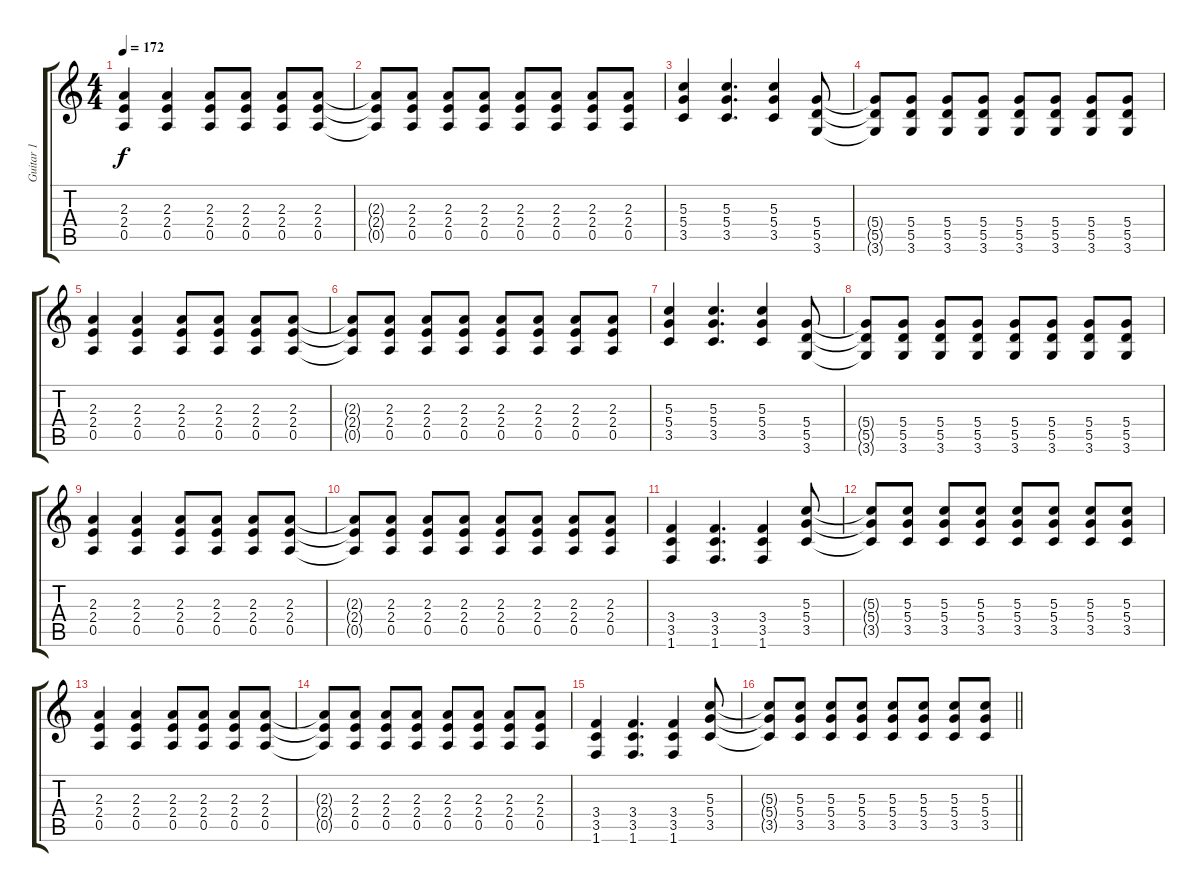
\track ("Guitar 1" "Guitar 1") {instrument distortionguitar}
\staff {score tabs}
\tuning (E4 B3 G3 D3 A2 E2) {hide}
\ts (4 4)
\tempo 172
\clef g2
\ks c
(2.3 2.4 0.5).4{dy f} (2.3 2.4 0.5).4 (2.3 2.4 0.5).8 (2.3 2.4 0.5).8 (2.3 2.4 0.5).8 (2.3 2.4 0.5).8 |
(2.3{t} 2.4{t} 0.5{t}).8 (2.3 2.4 0.5).8 (2.3 2.4 0.5).8 (2.3 2.4 0.5).8 (2.3 2.4 0.5).8 (2.3 2.4 0.5).8 (2.3 2.4 0.5).8 (2.3 2.4 0.5).8 |
(5.3 5.4 3.5).4 (5.3 5.4 3.5).4{d} (5.3 5.4 3.5).4 (5.4 5.5 3.6).8 |
(5.4{t} 5.5{t} 3.6{t}).8 (5.4 5.5 3.6).8 (5.4 5.5 3.6).8 (5.4 5.5 3.6).8 (5.4 5.5 3.6).8 (5.4 5.5 3.6).8 (5.4 5.5 3.6).8 (5.4 5.5 3.6).8 |
(2.3 2.4 0.5).4 (2.3 2.4 0.5).4 (2.3 2.4 0.5).8 (2.3 2.4 0.5).8 (2.3 2.4 0.5).8 (2.3 2.4 0.5).8 |
(2.3{t} 2.4{t} 0.5{t}).8 (2.3 2.4 0.5).8 (2.3 2.4 0.5).8 (2.3 2.4 0.5).8 (2.3 2.4 0.5).8 (2.3 2.4 0.5).8 (2.3 2.4 0.5).8 (2.3 2.4 0.5).8 |
(5.3 5.4 3.5).4 (5.3 5.4 3.5).4{d} (5.3 5.4 3.5).4 (5.4 5.5 3.6).8 |
(5.4{t} 5.5{t} 3.6{t}).8 (5.4 5.5 3.6).8 (5.4 5.5 3.6).8 (5.4 5.5 3.6).8 (5.4 5.5 3.6).8 (5.4 5.5 3.6).8 (5.4 5.5 3.6).8 (5.4 5.5 3.6).8 |
(2.3 2.4 0.5).4 (2.3 2.4 0.5).4 (2.3 2.4 0.5).8 (2.3 2.4 0.5).8 (2.3 2.4 0.5).8 (2.3 2.4 0.5).8 |
(2.3{t} 2.4{t} 0.5{t}).8 (2.3 2.4 0.5).8 (2.3 2.4 0.5).8 (2.3 2.4 0.5).8 (2.3 2.4 0.5).8 (2.3 2.4 0.5).8 (2.3 2.4 0.5).8 (2.3 2.4 0.5).8 |
(3.4 3.5 1.6).4 (3.4 3.5 1.6).4{d} (3.4 3.5 1.6).4 (5.3 5.4 3.5).8 |
(5.3{t} 5.4{t} 3.5{t}).8 (5.3 5.4 3.5).8 (5.3 5.4 3.5).8 (5.3 5.4 3.5).8 (5.3 5.4 3.5).8 (5.3 5.4 3.5).8 (5.3 5.4 3.5).8 (5.3 5.4 3.5).8 |
(2.3 2.4 0.5).4 (2.3 2.4 0.5).4 (2.3 2.4 0.5).8 (2.3 2.4 0.5).8 (2.3 2.4 0.5).8 (2.3 2.4 0.5).8 |
(2.3{t} 2.4{t} 0.5{t}).8 (2.3 2.4 0.5).8 (2.3 2.4 0.5).8 (2.3 2.4 0.5).8 (2.3 2.4 0.5).8 (2.3 2.4 0.5).8 (2.3 2.4 0.5).8 (2.3 2.4 0.5).8 |
(3.4 3.5 1.6).4 (3.4 3.5 1.6).4{d} (3.4 3.5 1.6).4 (5.3 5.4 3.5).8 |
\barLineRight lightlight
(5.3{t} 5.4{t} 3.5{t}).8 (5.3 5.4 3.5).8 (5.3 5.4 3.5).8 (5.3 5.4 3.5).8 (5.3 5.4 3.5).8 (5.3 5.4 3.5).8 (5.3 5.4 3.5).8 (5.3 5.4 3.5).8
